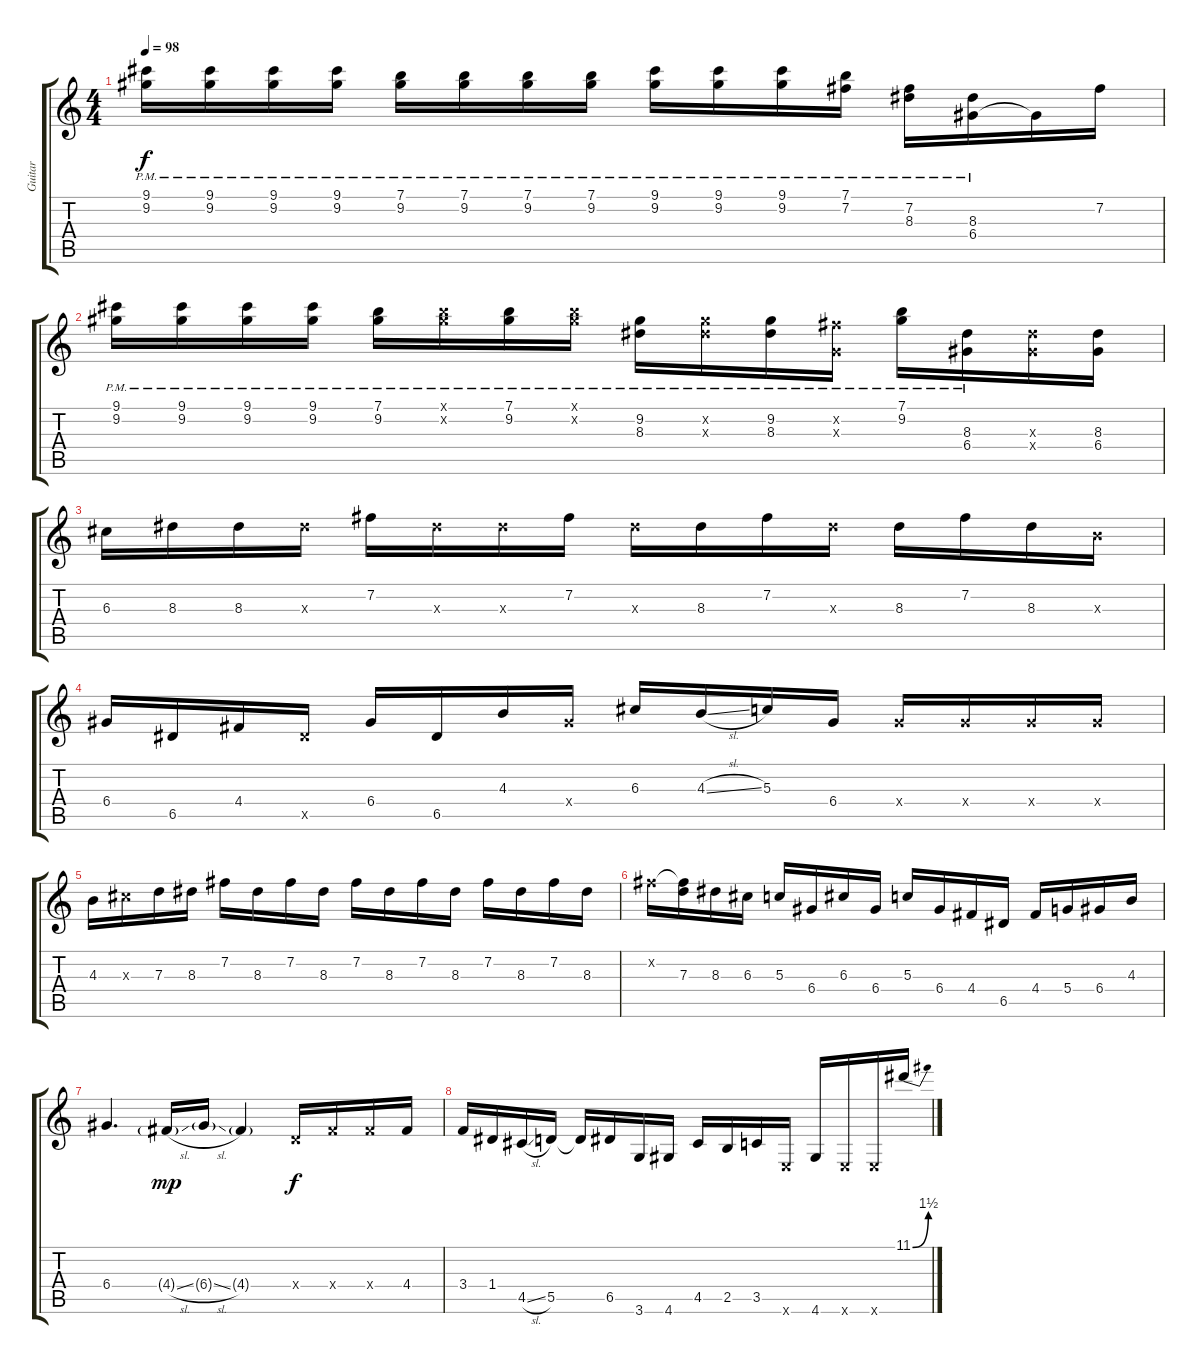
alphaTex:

\track ("Guitar" "Guitar") {instrument overdrivenguitar}
\staff {score tabs}
\tuning (E4 B3 G3 D3 A2 E2) {hide}
\ts (4 4)
\tempo 98
\clef g2
\ks c
(9.1{pm} 9.2{pm}).16{dy f} (9.1{pm} 9.2{pm}).16 (9.1{pm} 9.2{pm}).16 (9.1{pm} 9.2{pm}).16 (7.1{pm} 9.2{pm}).16 (7.1{pm} 9.2{pm}).16 (7.1{pm} 9.2{pm}).16 (7.1{pm} 9.2{pm}).16 (9.1{pm} 9.2{pm}).16 (9.1{pm} 9.2{pm}).16 (9.1{pm} 9.2{pm}).16 (7.1{pm} 7.2{pm}).16 (7.2{pm} 8.3{pm}).16 (8.3{pm} 6.4{pm}).16 6.4{t}.16 7.2.16 |
(9.1{pm} 9.2{pm}).16 (9.1{pm} 9.2{pm}).16 (9.1{pm} 9.2{pm}).16 (9.1{pm} 9.2{pm}).16 (7.1{pm} 9.2{pm}).16 (7.1{pm x} 9.2{pm x}).16 (7.1{pm} 9.2{pm}).16 (7.1{pm x} 9.2{pm x}).16 (9.2{pm} 8.3).16 (9.2{pm x} 8.3{x}).16 (9.2{pm} 8.3).16 (7.2{pm x} 0.3{x}).16 (7.1 9.2{pm}).16 (8.3{pm} 6.4{pm}).16 (8.3{x} 6.4{x}).16 (8.3 6.4).16 |
6.3.16 8.3.16 8.3.16 8.3{x}.16 7.2.16 8.3{x}.16 8.3{x}.16 7.2.16 8.3{x}.16 8.3.16 7.2.16 8.3{x}.16 8.3.16 7.2.16 8.3.16 4.3{x}.16 |
6.4.16 6.5.16 4.4.16 6.5{x}.16 6.4.16 6.5.16 4.3.16 6.4{x}.16 6.3.16 4.3{sl}.16 5.3.16 6.4.16 6.4{x}.16 6.4{x}.16 6.4{x}.16 6.4{x}.16 |
4.3.16 6.3{x}.16 7.3.16 8.3.16 7.2.16 8.3.16 7.2.16 8.3.16 7.2.16 8.3.16 7.2.16 8.3.16 7.2.16 8.3.16 7.2.16 8.3.16 |
7.2{x}.16 (7.2{t} 7.3).16 8.3.16 6.3.16 5.3.16 6.4.16 6.3.16 6.4.16 5.3.16 6.4.16 4.4.16 6.5.16 4.4.16 5.4.16 6.4.16 4.3.16 |
6.4.4{d} 4.4{sl g}.16{dy mp} 6.4{sl g}.16 4.4{g}.4 0.4{x}.16{dy f} 4.4{x}.16 4.4{x}.16 4.4.16 |
3.4.16 1.4.16 4.5{sl}.16 5.5.16 5.5{t}.16 6.5.16 3.6.16 4.6.16 4.5.16 2.5.16 3.5.16 0.6{x}.16 4.6.16 0.6{x}.16 0.6{x}.16 11.1{be (bend 0 0 60 6)}.16
